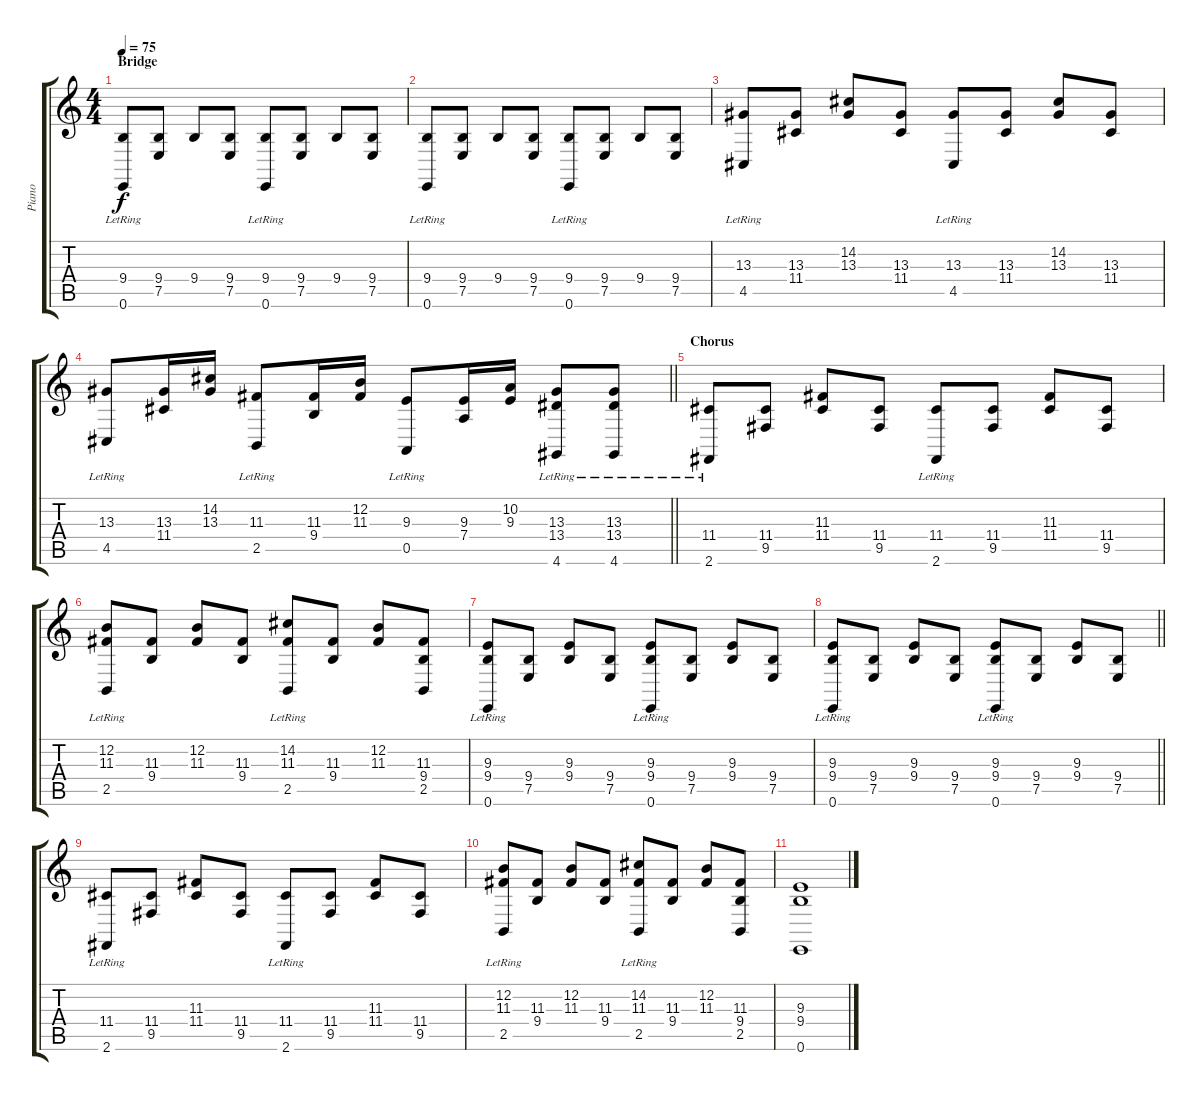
\track ("Piano" "Piano") {instrument acousticgrandpiano}
\staff {score tabs}
\tuning (E4 B3 G3 D3 A2 E2) {hide}
\ts (4 4)
\section ("" "Bridge")
\tempo 75
\clef g2
\ks c
(9.4 0.6{lr}).8{dy f} (9.4 7.5).8 9.4.8 (9.4 7.5).8 (9.4 0.6{lr}).8 (9.4 7.5).8 9.4.8 (9.4 7.5).8 |
(9.4 0.6{lr}).8 (9.4 7.5).8 9.4.8 (9.4 7.5).8 (9.4 0.6{lr}).8 (9.4 7.5).8 9.4.8 (9.4 7.5).8 |
(13.3 4.5{lr}).8 (13.3 11.4).8 (14.2 13.3).8 (13.3 11.4).8 (13.3 4.5{lr}).8 (13.3 11.4).8 (14.2 13.3).8 (13.3 11.4).8 |
\barLineRight lightlight
(13.3 4.5{lr}).8 (13.3 11.4).16 (14.2 13.3).16 (11.3 2.5{lr}).8 (11.3 9.4).16 (12.2 11.3).16 (9.3 0.5{lr}).8 (9.3 7.4).16 (10.2 9.3).16 (13.3 13.4{lr} 4.6).8 (13.3 13.4{lr} 4.6).8 |
\section ("" "Chorus")
(11.4{lr} 2.6).8 (11.4 9.5).8 (11.3 11.4).8 (11.4 9.5).8 (11.4{lr} 2.6).8 (11.4 9.5).8 (11.3 11.4).8 (11.4 9.5).8 |
(12.2 11.3 2.5{lr}).8 (11.3 9.4).8 (12.2 11.3).8 (11.3 9.4).8 (14.2 11.3 2.5{lr}).8 (11.3 9.4).8 (12.2 11.3).8 (11.3 9.4 2.5).8 |
(9.3 9.4 0.6{lr}).8 (9.4 7.5).8 (9.3 9.4).8 (9.4 7.5).8 (9.3 9.4 0.6{lr}).8 (9.4 7.5).8 (9.3 9.4).8 (9.4 7.5).8 |
\barLineRight lightlight
(9.3 9.4 0.6{lr}).8 (9.4 7.5).8 (9.3 9.4).8 (9.4 7.5).8 (9.3 9.4 0.6{lr}).8 (9.4 7.5).8 (9.3 9.4).8 (9.4 7.5).8 |
(11.4{lr} 2.6).8 (11.4 9.5).8 (11.3 11.4).8 (11.4 9.5).8 (11.4{lr} 2.6).8 (11.4 9.5).8 (11.3 11.4).8 (11.4 9.5).8 |
(12.2 11.3 2.5{lr}).8 (11.3 9.4).8 (12.2 11.3).8 (11.3 9.4).8 (14.2 11.3 2.5{lr}).8 (11.3 9.4).8 (12.2 11.3).8 (11.3 9.4 2.5).8 |
(9.3 9.4 0.6).1
